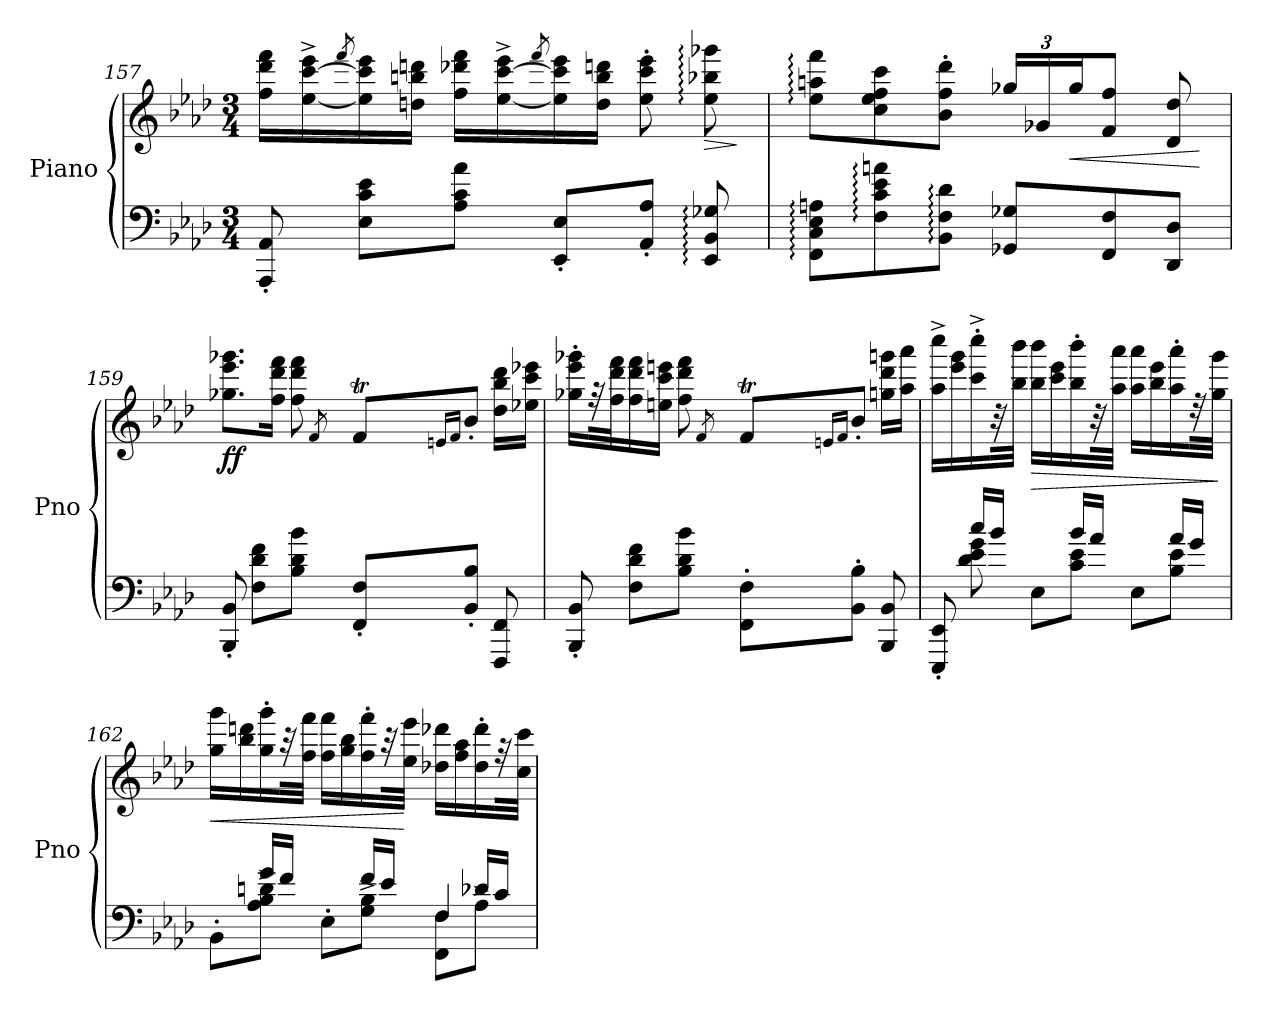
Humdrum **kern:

**kern	**kern	**dynam
*part1	*part1	*part1
*staff2	*staff1	*staff1/2
*I"Piano	*	*
*I'Pno	*	*
!!LO:PB:g=z
*clefF4	*clefG2	*
*k[b-e-a-d-]	*k[b-e-a-d-]	*
*A-:	*A-:	*
*M3/4	*M3/4	*
=157	=157	=157
8AAA-/' 8AA-/'	16ff\ 16ddd-\ 16fff\LL	.
.	[16ee-\^ [16ccc\^ 16eee-\^	.
.	8qfff/	.
8E-\ 8c\ 8e-\L	16ee-\] 16ccc\] 16eee-\	.
.	16ddn\ 16bbn\ 16dddn\JJ	.
8A-\ 8c\ 8a-\J	16ff\ 16ddd-X\ 16fff\LL	.
.	[16ee-\^ [16ccc\^ 16eee-\^	.
.	8qfff/	.
8EE-/' 8E-/'L	16ee-\] 16ccc\] 16eee-\	.
.	16dd\ 16bb\ 16dddn\JJ	.
8AA-/' 8A-/'J	8ee-\' 8ccc\' 8eee-\'	.
!	!	!LO:HP:b
8EE-/: 8BB-/: 8G-X/:	8ee-\: 8bb-X\: 8ggg-X\:	>
.	.	]
!!LO:PB:g=z
=158	=158	=158
8FF\: 8C\: 8E-\: 8An\:L	8ee-\: 8aan\: 8fff\:L	.
8F\: 8c\: 8e-\: 8an\:	8cc\ 8ee-\ 8ff\ 8ccc\	.
8BB-\: 8F\: 8d-\:J	8b-\' 8ff\' 8ddd-\'J	.
*	*Xbrackettup	*
8GG-X/ 8G-X/L	24gg-X/LL	.
.	24g-X/	.
!	!	!LO:HP:b
.	24gg-/J	<
8FF/ 8F/	8f/ 8ff/J	.
8DD-/ 8D-/J	8d-/ 8dd-/	.
.	.	[
=159	=159	=159
*	*^	*
!	!	!	!LO:DY:b
8BBB-/' 8BB-/'	8.gg-X\ 8.eee-\ 8.ggg-X\L	4.ryy	ff
8F\ 8d-\ 8f\L	.	.	.
.	16ff\ 16ddd-\ 16fff\Jk	.	.
8B-\ 8d-\ 8b-\J	8ff\ 8ddd-\ 8fff\	.	.
.	8qf/	.	.
8FF/' 8F/'L	8fT/L	32g-Xyy	.
.	.	32fyy	.
.	.	32g-yy	.
.	.	32fyy	.
.	16qen/LL	.	.
.	16qf/JJ	.	.
8BB-/' 8B-/'J	8b-'/J	4ryy	.
8FFF/ 8FF/	16dd-\ 16bb-\ 16ddd-\LL	.	.
.	16ee-X\ 16ccc\ 16eee-X\JJ	.	.
!!LO:PB:g=z	!!
=160	=160	=160	=160
8BBB-/' 8BB-/'	16ryy	16gg-X\' 16eee-\' 16ggg-X\'LL	.
.	32rff	32ryy	.
.	32ryy	32ff\ 32ddd-\ 32fff\K	.
8F\ 8d-\ 8f\L	8ryy	16ff\ 16ddd-\ 16fff\	.
.	.	16een\ 16ccc\ 16eeen\JJ	.
8B-\ 8d-\ 8b-\J	8ryy	8ff\ 8ddd-\ 8fff\	.
.	8qf/	.	.
8FF\' 8F\'L	8fT/L	32g-Xyy	.
.	.	32fyy	.
.	.	32g-yy	.
.	.	32fyy	.
.	16qen/LL	.	.
.	16qf/JJ	.	.
8BB-\' 8B-\'J	8b-'/J	8ryy	.
8BBB-/ 8BB-/	8ryy	16ggn\ 16ddd-\ 16gggn\LL	.
.	.	16aa-\ 16aaa-\JJ	.
=161	=161	=161	=161
*^	*	*	*
8EEE-/' 8EE-/'	8ryy	8.ryy	16aa-\^ 16cccc\^LL	.
.	.	.	16eee-\ 16ggg\	.
8d-\ 8e-\ 8g\	16cc/LL	.	16ccc\'^ 16cccc\'^	.
.	16b-/JJ	32r	32ryy	.
.	.	32ryy	32bb-\ 32bbb-\JJk	.
!	!	!	!	!LO:HP:b
8E-\L	8ryy	8.ryy	16bb-\ 16bbb-\LL	>
.	.	.	16ccc\ 16eee-\	.
8c\ 8e-\J	16b-/LL	.	16bb-\' 16bbb-\'	.
.	16a-/JJ	32r	32ryy	.
.	.	32ryy	32aa-\ 32aaa-\JJk	.
8E-\L	8ryy	8.ryy	16aa-\ 16aaa-\LL	.
.	.	.	16bb-\ 16eee-\	.
8B-\ 8e-\J	16a-/LL	.	16aa-\' 16aaa-\'	.
.	16g/JJ	32rdd	32ryy	.
.	.	32ryy	32gg\ 32ggg\JJk	.
*v	*v	*	*	*
*	*v	*v	*
.	.	]
=162	=162	=162
*^	*	*
*	*^	*	*
!	!	!	!	!LO:HP:b
*	*	*	*^	*
8BB-'\L	8ryy	2ryy	8.ryy	16gg\ 16ggg\LL	<
.	.	.	.	16bb-\ 16dddn\	.
8A-\^ 8B-\^ 8dn\^J	16g/LL	.	.	16gg\' 16ggg\'	.
.	16f/JJ	.	32raa	32ryy	.
.	.	.	32ryy	32ff\ 32fff\JJk	.
8E-'\L	8ryy	.	8.ryy	16ff\ 16fff\LL	.
.	.	.	.	16gg\ 16bb-\	.
8G\^ 8B-\^J	16f/LL	.	.	16ff\' 16fff\'	.
.	16e-/JJ	.	32raa	32ryy	.
.	.	.	32ryy	32ee-\ 32eee-\JJk	[
8FF\ 8F\L	8ryy	4F/	8.ryy	16dd-X\ 16ddd-X\LL	.
.	.	.	.	16ff\ 16aa-\	.
8A-^\J	16d-X/LL	.	.	16dd-\' 16ddd-\'	.
.	16c/JJ	.	32rff	32ryy	.
.	.	.	32ryy	32cc\ 32ccc\JJk	.
*v	*v	*v	*	*	*
*	*v	*v	*
=	=	=
*-	*-	*-
